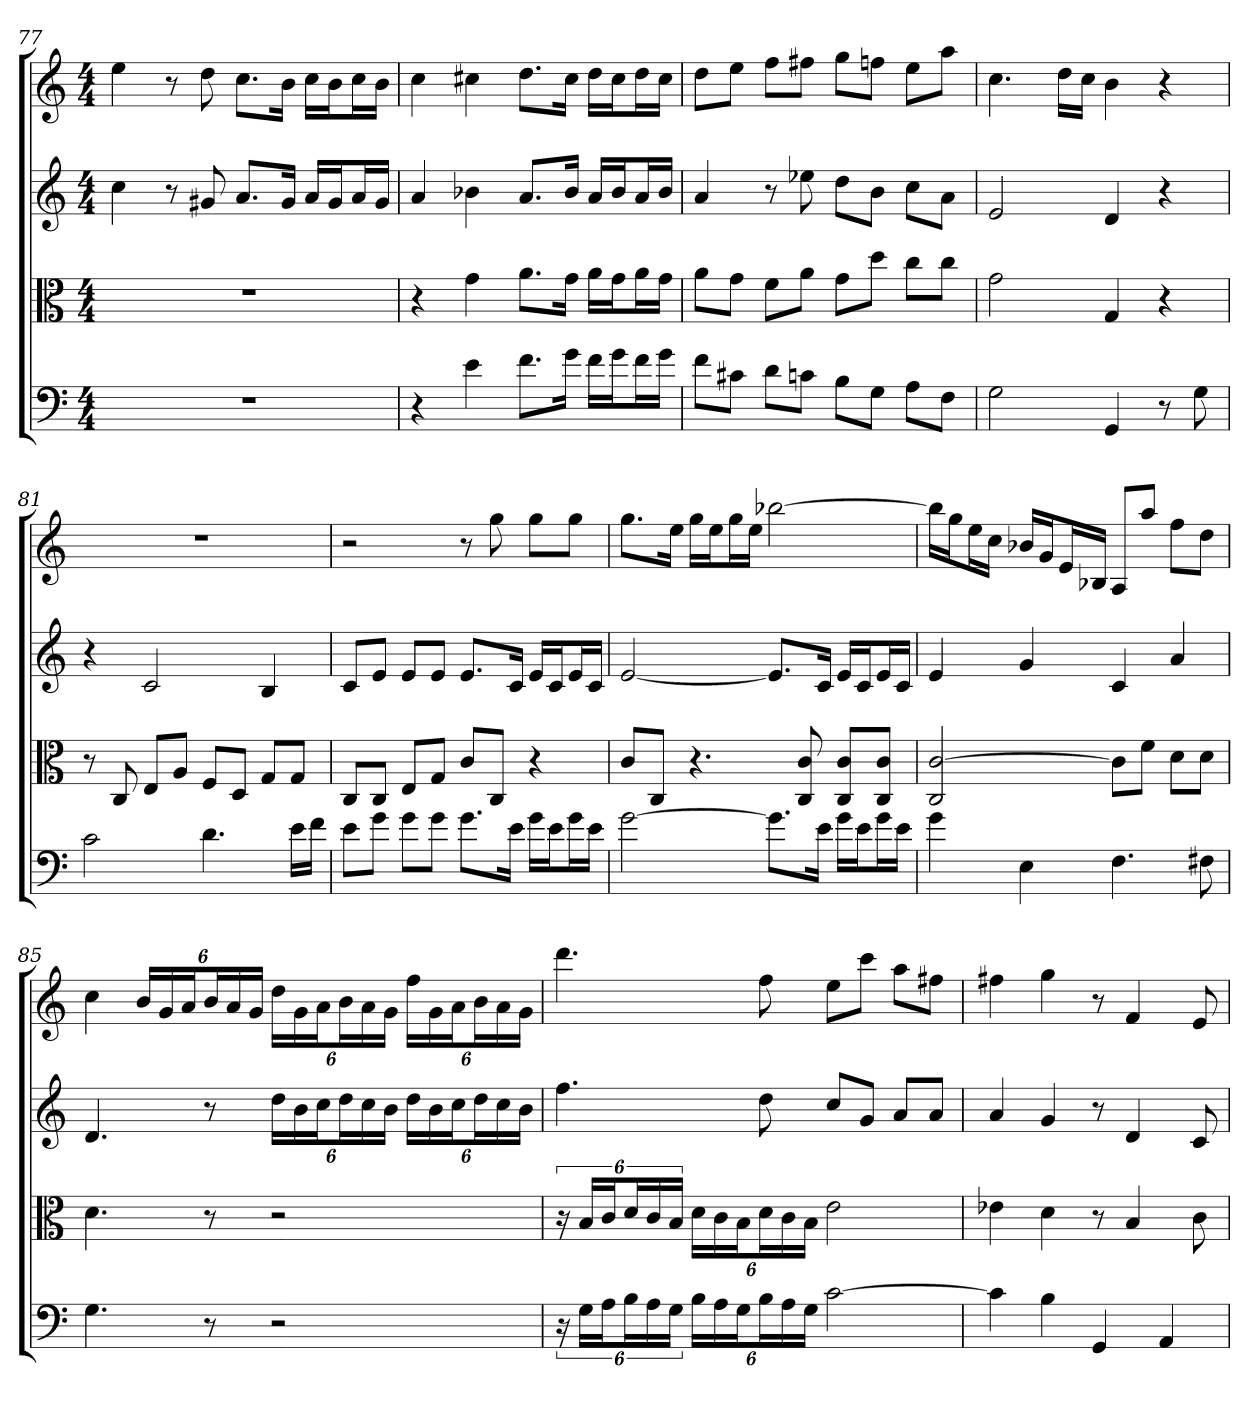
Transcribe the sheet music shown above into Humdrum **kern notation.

**kern	**kern	**kern	**kern
*part4	*part3	*part2	*part1
*staff4	*staff3	*staff2	*staff1
*clefF4	*clefC3	*	*
*k[]	*k[]	*k[]	*k[]
*C:	*C:	*C:	*C:
*M4/4	*M4/4	*M4/4	*M4/4
=77	=77	=77	=77
1r	1r	4cc	4ee
.	.	8r	8r
.	.	8g#X	8dd
.	.	8.aL	8.ccL
.	.	16g#Jk	16bJk
.	.	16aLL	16ccLL
.	.	16g#J	16bJ
.	.	16aL	16ccL
.	.	16g#JJ	16bJJ
=78	=78	=78	=78
4r	4r	4a	4cc
4e	4g	4b-X	4cc#X
8.f\L	8.a\L	8.aL	8.ddL
16g\Jk	16g\Jk	16b-Jk	16cc#Jk
16f\LL	16a\LL	16aLL	16ddLL
16g\J	16g\J	16b-J	16cc#J
16f\L	16a\L	16aL	16ddL
16g\JJ	16g\JJ	16b-JJ	16cc#JJ
=79	=79	=79	=79
8f\L	8a\L	4a	8ddL
8c#X\J	8g\J	.	8eeJ
8d\L	8f\L	8r	8ffL
8cn\J	8a\J	8ee-X	8ff#XJ
8B\L	8g\L	8ddL	8ggL
8G\J	8dd\J	8bJ	8ffnJ
8A\L	8cc\L	8ccL	8eeL
8F\J	8cc\J	8aJ	8aaJ
=80	=80	=80	=80
2G	2g	2e	4.cc
.	.	.	16ddLL
.	.	.	16ccJJ
4GG	4G	4d	4b
8r	4r	4r	4r
8G	.	.	.
=81	=81	=81	=81
2c	8r	4r	1r
.	8C	.	.
.	8E/L	2c	.
.	8A/J	.	.
4.d	8F/L	.	.
.	8D/J	.	.
.	8G/L	4B	.
16e\LL	8G/J	.	.
16f\JJ	.	.	.
=82	=82	=82	=82
8e\L	8C/L	8cL	2r
8g\J	8C/J	8eJ	.
8g\L	8E/L	8eL	.
8g\J	8G/J	8eJ	.
8.g\L	8c/L	8.eL	8r
.	8C/J	.	8gg
16e\Jk	.	16cJk	.
16g\LL	4r	16eLL	8ggL
16e\J	.	16cJ	.
16g\L	.	16eL	8ggJ
16e\JJ	.	16cJJ	.
=83	=83	=83	=83
[2g	8c/L	[2e	8.ggL
.	8C/J	.	.
.	.	.	16eeJk
.	4.r	.	16ggLL
.	.	.	16eeJ
.	.	.	16ggL
.	.	.	16eeJJ
8.g\L]	.	8.eL]	[2bb-X
.	8C 8c	.	.
16e\Jk	.	16cJk	.
16g\LL	8C/ 8c/L	16eLL	.
16e\J	.	16cJ	.
16g\L	8C/ 8c/J	16eL	.
16e\JJ	.	16cJJ	.
=84	=84	=84	=84
4g	2C [2c	4e	16bb-LL]
.	.	.	16ggJ
.	.	.	16eeL
.	.	.	16ccJJ
4E	.	4g	16b-XLL
.	.	.	16gJ
.	.	.	16eL
.	.	.	16B-XJJ
4.F	8c\L]	4c	8AL
.	8f\J	.	8aaJ
.	8d\L	4a	8ffL
8F#X	8d\J	.	8ddJ
=85	=85	=85	=85
4.G	4.d	4.d	4cc
.	.	.	24bLL
.	.	.	24g
.	.	.	24aJ
8r	8r	8r	24bL
.	.	.	24a
.	.	.	24gJJ
2r	2r	24ddLL	24ddLL
.	.	24b	24g
.	.	24ccJ	24aJ
.	.	24ddL	24bL
.	.	24cc	24a
.	.	24bJJ	24gJJ
.	.	24ddLL	24ffLL
.	.	24b	24g
.	.	24ccJ	24aJ
.	.	24ddL	24bL
.	.	24cc	24a
.	.	24bJJ	24gJJ
=86	=86	=86	=86
24r	24r	4.ff	4.ddd
24G\LL	24B/LL	.	.
24A\J	24c/J	.	.
24B\L	24d/L	.	.
24A\	24c/	.	.
24G\JJ	24B/JJ	.	.
24B\LL	24d\LL	.	.
24A\	24c\	.	.
24G\J	24B\J	.	.
24B\L	24d\L	8dd	8ff
24A\	24c\	.	.
24G\JJ	24B\JJ	.	.
[2c	2e	8ccL	8eeL
.	.	8gJ	8cccJ
.	.	8aL	8aaL
.	.	8aJ	8ff#XJ
=87	=87	=87	=87
4c]	4e-X	4a	4ff#X
4B	4d	4g	4gg
4GG	8r	8r	8r
.	4B	4d	4f
4AA	.	.	.
.	8c	8c	8e
=	=	=	=
*-	*-	*-	*-
